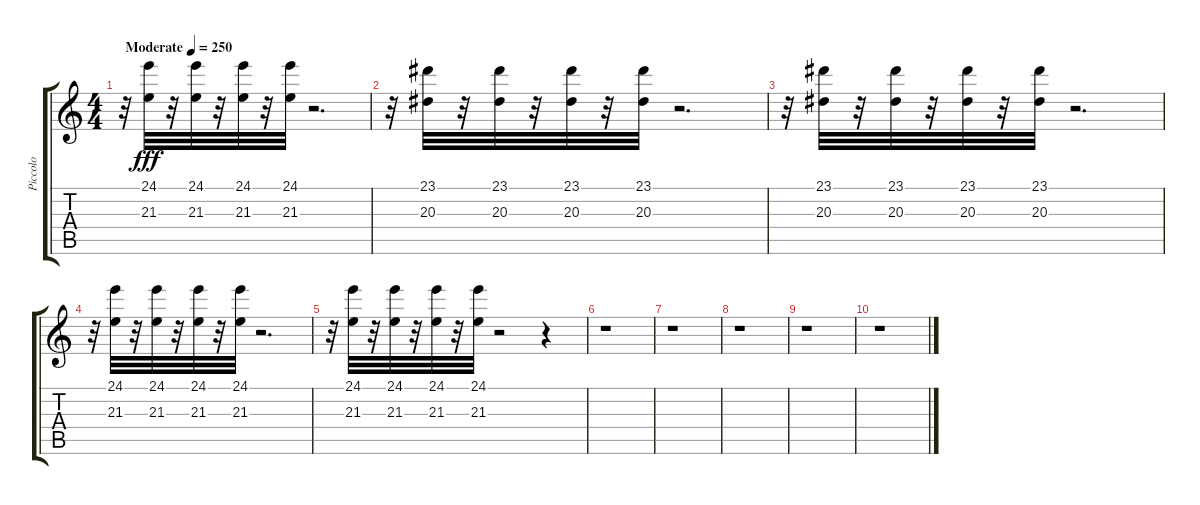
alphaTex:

\track ("Piccolo             " "Piccolo   ") {instrument piccolo}
\staff {score tabs}
\tuning (E4 B3 G3 D3 A2 E2) {hide}
\ts (4 4)
\tempo (250 "Moderate")
\tempo 96
\tempo (250 "Moderate")
\clef g2
\ks c
r.32{dy fff instrument piccolo} (24.1 21.3).32 r.32 (24.1 21.3).32{balance 16} r.32 (24.1 21.3).32{balance 0} r.32 (24.1 21.3).32{balance 16} r.2{d} |
r.32 (23.1 20.3).32{balance 0} r.32 (23.1 20.3).32{balance 16} r.32 (23.1 20.3).32{balance 0} r.32 (23.1 20.3).32{balance 16} r.2{d} |
r.32 (23.1 20.3).32{balance 0} r.32 (23.1 20.3).32{balance 16} r.32 (23.1 20.3).32{balance 0} r.32 (23.1 20.3).32{balance 16} r.2{d} |
r.32 (24.1 21.3).32{balance 0} r.32 (24.1 21.3).32{balance 16} r.32 (24.1 21.3).32{balance 0} r.32 (24.1 21.3).32{balance 16} r.2{d} |
r.32 (24.1 21.3).32{balance 0} r.32 (24.1 21.3).32{balance 16} r.32 (24.1 21.3).32{balance 0} r.32 (24.1 21.3).32{balance 16} r.2 r.4 |
r.1 |
r.1 |
r.1 |
r.1 |
r.1
